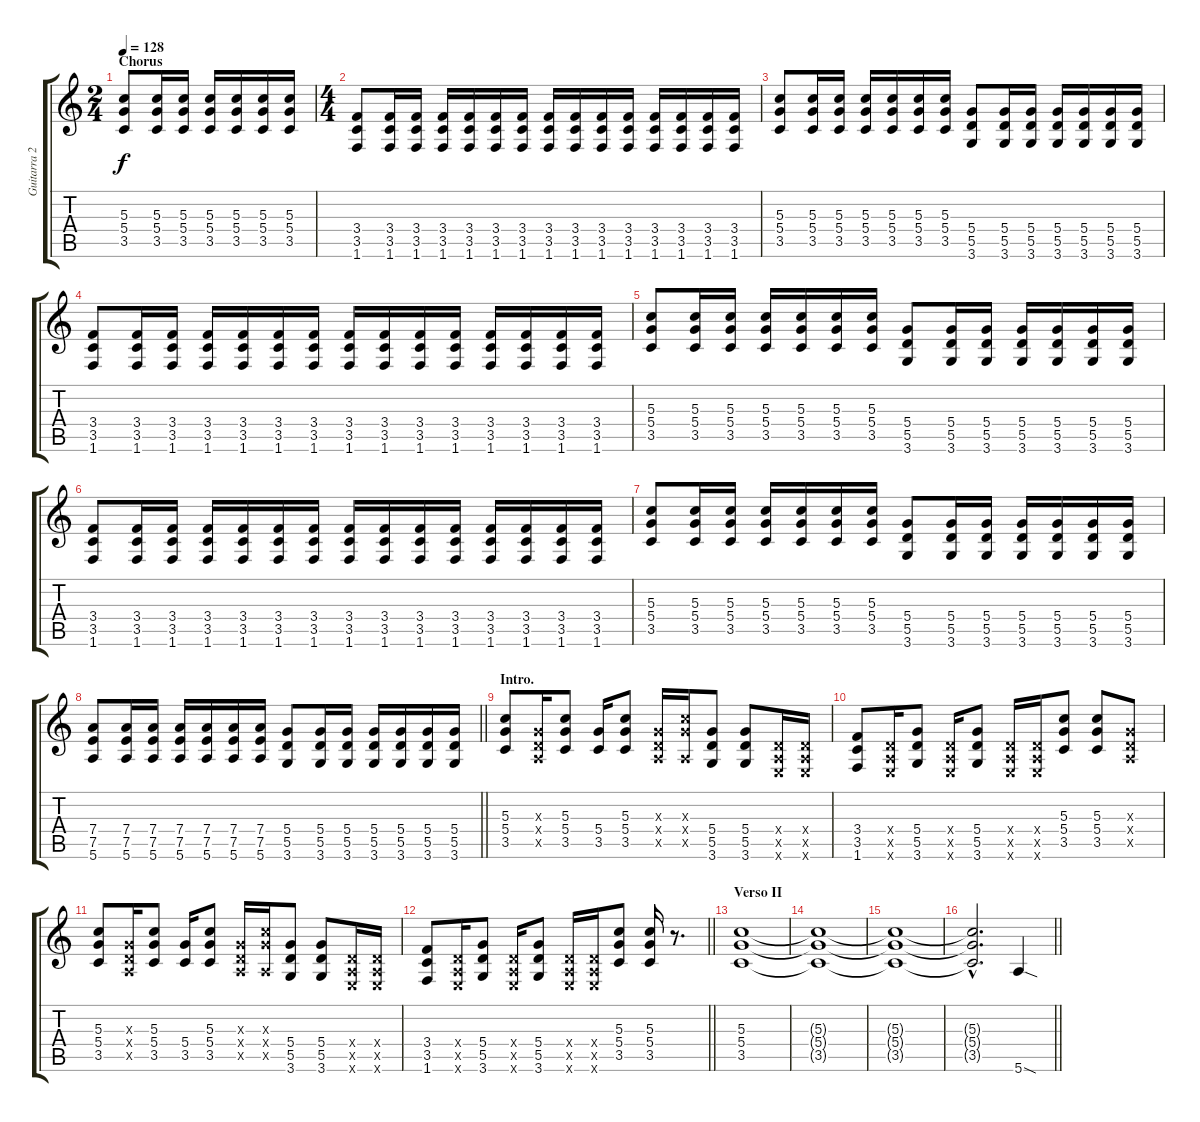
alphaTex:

\track ("Guitarra 2 - Erik" "Guitarra 2") {instrument distortionguitar}
\staff {score tabs}
\tuning (E4 B3 G3 D3 A2 E2) {hide}
\ts (2 4)
\section ("" "Chorus")
\tempo 128
\clef g2
\ks c
(5.3 5.4 3.5).8{dy f} (5.3 5.4 3.5).16 (5.3 5.4 3.5).16 (5.3 5.4 3.5).16 (5.3 5.4 3.5).16 (5.3 5.4 3.5).16 (5.3 5.4 3.5).16 |
\ts (4 4)
(3.4 3.5 1.6).8 (3.4 3.5 1.6).16 (3.4 3.5 1.6).16 (3.4 3.5 1.6).16 (3.4 3.5 1.6).16 (3.4 3.5 1.6).16 (3.4 3.5 1.6).16 (3.4 3.5 1.6).16 (3.4 3.5 1.6).16 (3.4 3.5 1.6).16 (3.4 3.5 1.6).16 (3.4 3.5 1.6).16 (3.4 3.5 1.6).16 (3.4 3.5 1.6).16 (3.4 3.5 1.6).16 |
(5.3 5.4 3.5).8 (5.3 5.4 3.5).16 (5.3 5.4 3.5).16 (5.3 5.4 3.5).16 (5.3 5.4 3.5).16 (5.3 5.4 3.5).16 (5.3 5.4 3.5).16 (5.4 5.5 3.6).8 (5.4 5.5 3.6).16 (5.4 5.5 3.6).16 (5.4 5.5 3.6).16 (5.4 5.5 3.6).16 (5.4 5.5 3.6).16 (5.4 5.5 3.6).16 |
(3.4 3.5 1.6).8 (3.4 3.5 1.6).16 (3.4 3.5 1.6).16 (3.4 3.5 1.6).16 (3.4 3.5 1.6).16 (3.4 3.5 1.6).16 (3.4 3.5 1.6).16 (3.4 3.5 1.6).16 (3.4 3.5 1.6).16 (3.4 3.5 1.6).16 (3.4 3.5 1.6).16 (3.4 3.5 1.6).16 (3.4 3.5 1.6).16 (3.4 3.5 1.6).16 (3.4 3.5 1.6).16 |
(5.3 5.4 3.5).8 (5.3 5.4 3.5).16 (5.3 5.4 3.5).16 (5.3 5.4 3.5).16 (5.3 5.4 3.5).16 (5.3 5.4 3.5).16 (5.3 5.4 3.5).16 (5.4 5.5 3.6).8 (5.4 5.5 3.6).16 (5.4 5.5 3.6).16 (5.4 5.5 3.6).16 (5.4 5.5 3.6).16 (5.4 5.5 3.6).16 (5.4 5.5 3.6).16 |
(3.4 3.5 1.6).8 (3.4 3.5 1.6).16 (3.4 3.5 1.6).16 (3.4 3.5 1.6).16 (3.4 3.5 1.6).16 (3.4 3.5 1.6).16 (3.4 3.5 1.6).16 (3.4 3.5 1.6).16 (3.4 3.5 1.6).16 (3.4 3.5 1.6).16 (3.4 3.5 1.6).16 (3.4 3.5 1.6).16 (3.4 3.5 1.6).16 (3.4 3.5 1.6).16 (3.4 3.5 1.6).16 |
(5.3 5.4 3.5).8 (5.3 5.4 3.5).16 (5.3 5.4 3.5).16 (5.3 5.4 3.5).16 (5.3 5.4 3.5).16 (5.3 5.4 3.5).16 (5.3 5.4 3.5).16 (5.4 5.5 3.6).8 (5.4 5.5 3.6).16 (5.4 5.5 3.6).16 (5.4 5.5 3.6).16 (5.4 5.5 3.6).16 (5.4 5.5 3.6).16 (5.4 5.5 3.6).16 |
\barLineRight lightlight
(7.4 7.5 5.6).8 (7.4 7.5 5.6).16 (7.4 7.5 5.6).16 (7.4 7.5 5.6).16 (7.4 7.5 5.6).16 (7.4 7.5 5.6).16 (7.4 7.5 5.6).16 (5.4 5.5 3.6).8 (5.4 5.5 3.6).16 (5.4 5.5 3.6).16 (5.4 5.5 3.6).16 (5.4 5.5 3.6).16 (5.4 5.5 3.6).16 (5.4 5.5 3.6).16 |
\section ("" "Intro.")
(5.3 5.4 3.5).8 (0.3{x} 0.4{x} 0.5{x}).16 (5.3 5.4 3.5).8 (5.4 3.5).16 (5.3 5.4 3.5).8 (0.3{x} 0.4{x} 0.5{x}).16 (5.3{x} 5.4{x} 0.5{x}).16 (5.4 5.5 3.6).8 (5.4 5.5 3.6).8 (0.4{x} 0.5{x} 0.6{x}).16 (0.4{x} 0.5{x} 0.6{x}).16 |
(3.4 3.5 1.6).8 (0.4{x} 0.5{x} 0.6{x}).16 (5.4 5.5 3.6).8 (0.4{x} 0.5{x} 0.6{x}).16 (5.4 5.5 3.6).8 (0.4{x} 0.5{x} 0.6{x}).16 (0.4{x} 0.5{x} 0.6{x}).16 (5.3 5.4 3.5).8 (5.3 5.4 3.5).8 (0.3{x} 0.4{x} 0.5{x}).8 |
(5.3 5.4 3.5).8 (0.3{x} 0.4{x} 0.5{x}).16 (5.3 5.4 3.5).8 (5.4 3.5).16 (5.3 5.4 3.5).8 (0.3{x} 0.4{x} 0.5{x}).16 (5.3{x} 5.4{x} 0.5{x}).16 (5.4 5.5 3.6).8 (5.4 5.5 3.6).8 (0.4{x} 0.5{x} 0.6{x}).16 (0.4{x} 0.5{x} 0.6{x}).16 |
\barLineRight lightlight
(3.4 3.5 1.6).8 (0.4{x} 0.5{x} 0.6{x}).16 (5.4 5.5 3.6).8 (0.4{x} 0.5{x} 0.6{x}).16 (5.4 5.5 3.6).8 (0.4{x} 0.5{x} 0.6{x}).16 (0.4{x} 0.5{x} 0.6{x}).16 (5.3 5.4 3.5).8 (5.3 5.4 3.5).16 r.8{d} |
\section ("" "Verso II")
(5.3 5.4 3.5).1{volume 8} |
(5.3{t} 5.4{t} 3.5{t}).1 |
(5.3{t} 5.4{t} 3.5{t}).1 |
\barLineRight lightlight
(5.3{hac t} 5.4{hac t} 3.5{hac t}).2{d} 5.6{sod}.4{volume 11}
